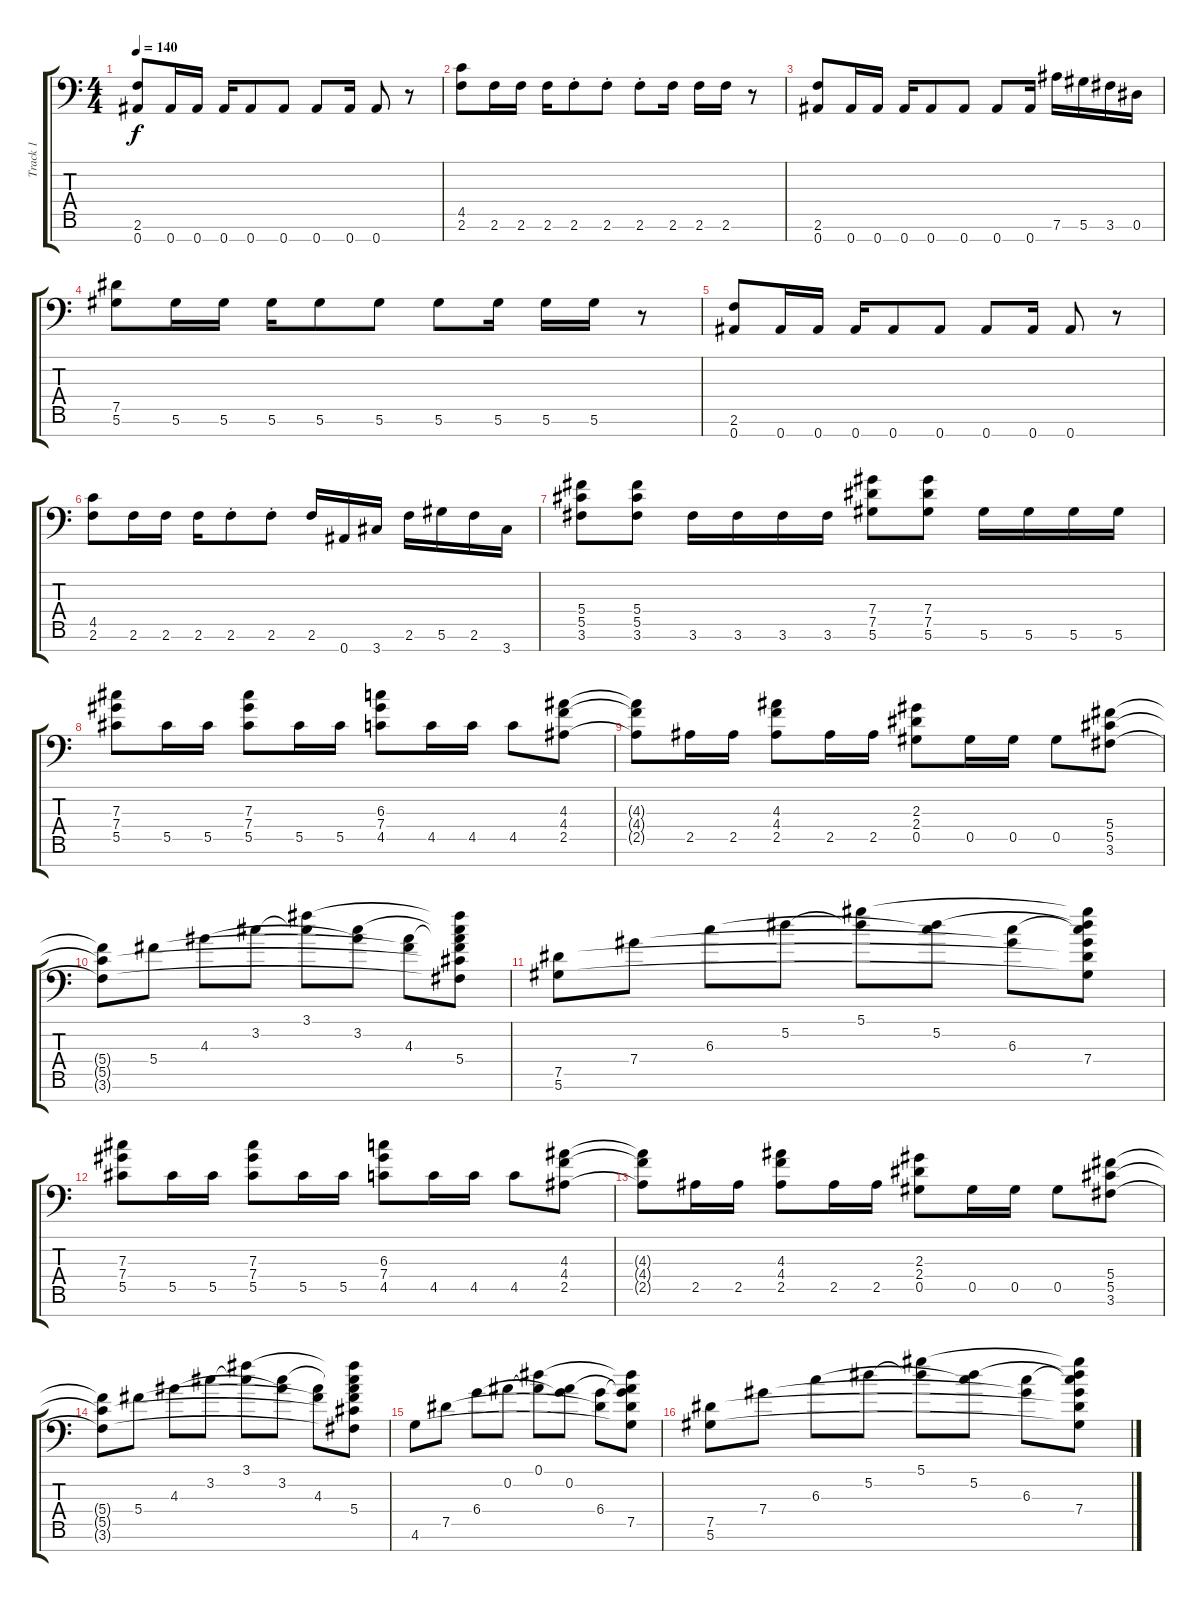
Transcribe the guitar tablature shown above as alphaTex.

\track ("Track 1" "Track 1") {instrument distortionguitar}
\staff {score tabs}
\tuning (Eb4 Bb3 Gb3 Db3 Ab2 Eb2 Bb1) {hide}
\ts (4 4)
\tempo 140
\clef f4
\ks c
(2.6 0.7).8{dy f} 0.7.16 0.7.16 0.7.16 0.7.8 0.7.8 0.7.8 0.7.16 0.7.8 r.8 |
(4.5 2.6).8 2.6.16 2.6.16 2.6.16 2.6{st}.8 2.6{st}.8 2.6{st}.8 2.6.16 2.6.16 2.6.16 r.8 |
(2.6 0.7).8 0.7.16 0.7.16 0.7.16 0.7.8 0.7.8 0.7.8 0.7.16 7.6.16 5.6.16 3.6.16 0.6.16 |
(7.5 5.6).8 5.6.16 5.6.16 5.6.16 5.6.8 5.6.8 5.6.8 5.6.16 5.6.16 5.6.16 r.8 |
(2.6 0.7).8 0.7.16 0.7.16 0.7.16 0.7.8 0.7.8 0.7.8 0.7.16 0.7.8 r.8 |
(4.5 2.6).8 2.6.16 2.6.16 2.6.16 2.6{st}.8 2.6{st}.8 2.6.16 0.7.16 3.7.16 2.6.16 5.6.16 2.6.16 3.7.16 |
(5.4 5.5 3.6).8 (5.4 5.5 3.6).8 3.6.16 3.6.16 3.6.16 3.6.16 (7.4 7.5 5.6).8 (7.4 7.5 5.6).8 5.6.16 5.6.16 5.6.16 5.6.16 |
(7.3 7.4 5.5).8 5.5.16 5.5.16 (7.3 7.4 5.5).8 5.5.16 5.5.16 (6.3 7.4 4.5).8 4.5.16 4.5.16 4.5.8 (4.3 4.4 2.5).8 |
(4.3{t} 4.4{t} 2.5{t}).8 2.5.16 2.5.16 (4.3 4.4 2.5).8 2.5.16 2.5.16 (2.3 2.4 0.5).8 0.5.16 0.5.16 0.5.8 (5.4 5.5 3.6).8 |
(5.4{t} 5.5{t} 3.6{t}).8 5.4.8 4.3.8 3.2.8 (3.1 3.2{t}).8 (3.2 4.3{t}).8 (4.3 5.4{t}).8 (3.1{t} 3.2{t} 4.3{t} 5.4 5.5{t} 3.6{t}).8 |
(7.5 5.6).8 7.4.8 6.3.8 5.2.8 (5.1 5.2{t}).8 (5.2 6.3{t}).8 (6.3 7.4{t}).8 (5.1{t} 5.2{t} 6.3{t} 7.4 7.5{t} 5.6{t}).8 |
(7.3 7.4 5.5).8 5.5.16 5.5.16 (7.3 7.4 5.5).8 5.5.16 5.5.16 (6.3 7.4 4.5).8 4.5.16 4.5.16 4.5.8 (4.3 4.4 2.5).8 |
(4.3{t} 4.4{t} 2.5{t}).8 2.5.16 2.5.16 (4.3 4.4 2.5).8 2.5.16 2.5.16 (2.3 2.4 0.5).8 0.5.16 0.5.16 0.5.8 (5.4 5.5 3.6).8 |
(5.4{t} 5.5{t} 3.6{t}).8 5.4.8 4.3.8 3.2.8 (3.1 3.2{t}).8 (3.2 4.3{t}).8 (4.3 5.4{t}).8 (3.1{t} 3.2{t} 4.3{t} 5.4 5.5{t} 3.6{t}).8 |
4.6.8 7.5.8 6.4.8 0.2.8 (0.1 0.2{t}).8 (0.2 6.4{t}).8 (6.4 7.5{t}).8 (0.1{t} 0.2{t} 6.4{t} 7.5 4.6{t}).8 |
(7.5 5.6).8 7.4.8 6.3.8 5.2.8 (5.1 5.2{t}).8 (5.2 6.3{t}).8 (6.3 7.4{t}).8 (5.1{t} 5.2{t} 6.3{t} 7.4 7.5{t} 5.6{t}).8
